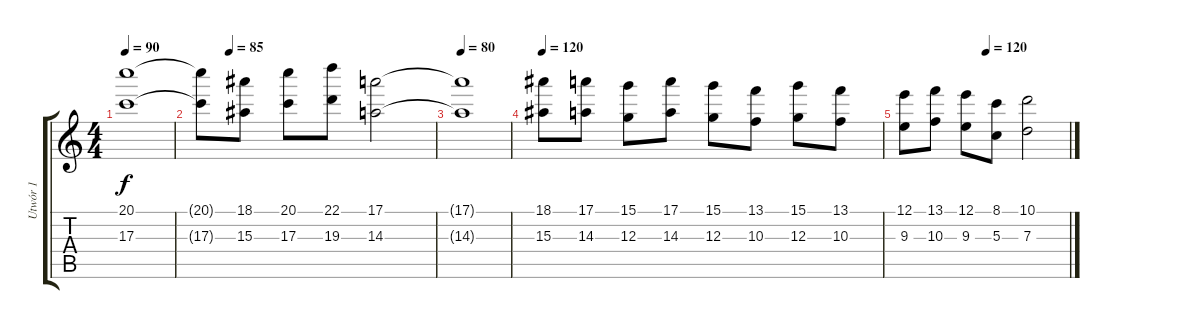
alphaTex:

\track ("Utwór 1" "Utwór 1") {instrument acousticguitarsteel}
\staff {score tabs}
\tuning (E4 B3 G3 D3 A2 E2) {hide}
\ts (4 4)
\tempo 90
\clef g2
\ks c
(20.1 17.3).1{dy f} |
\tempo (85 0.125)
(20.1{t} 17.3{t}).8 (18.1 15.3).8 (20.1 17.3).8 (22.1 19.3).8 (17.1 14.3).2 |
\tempo 80
(17.1{t} 14.3{t}).1 |
\tempo 120
(18.1 15.3).8 (17.1 14.3).8 (15.1 12.3).8 (17.1 14.3).8 (15.1 12.3).8 (13.1 10.3).8 (15.1 12.3).8 (13.1 10.3).8 |
\tempo (120 0.5)
(12.1 9.3).8 (13.1 10.3).8 (12.1 9.3).8 (8.1 5.3).8 (10.1 7.3).2
